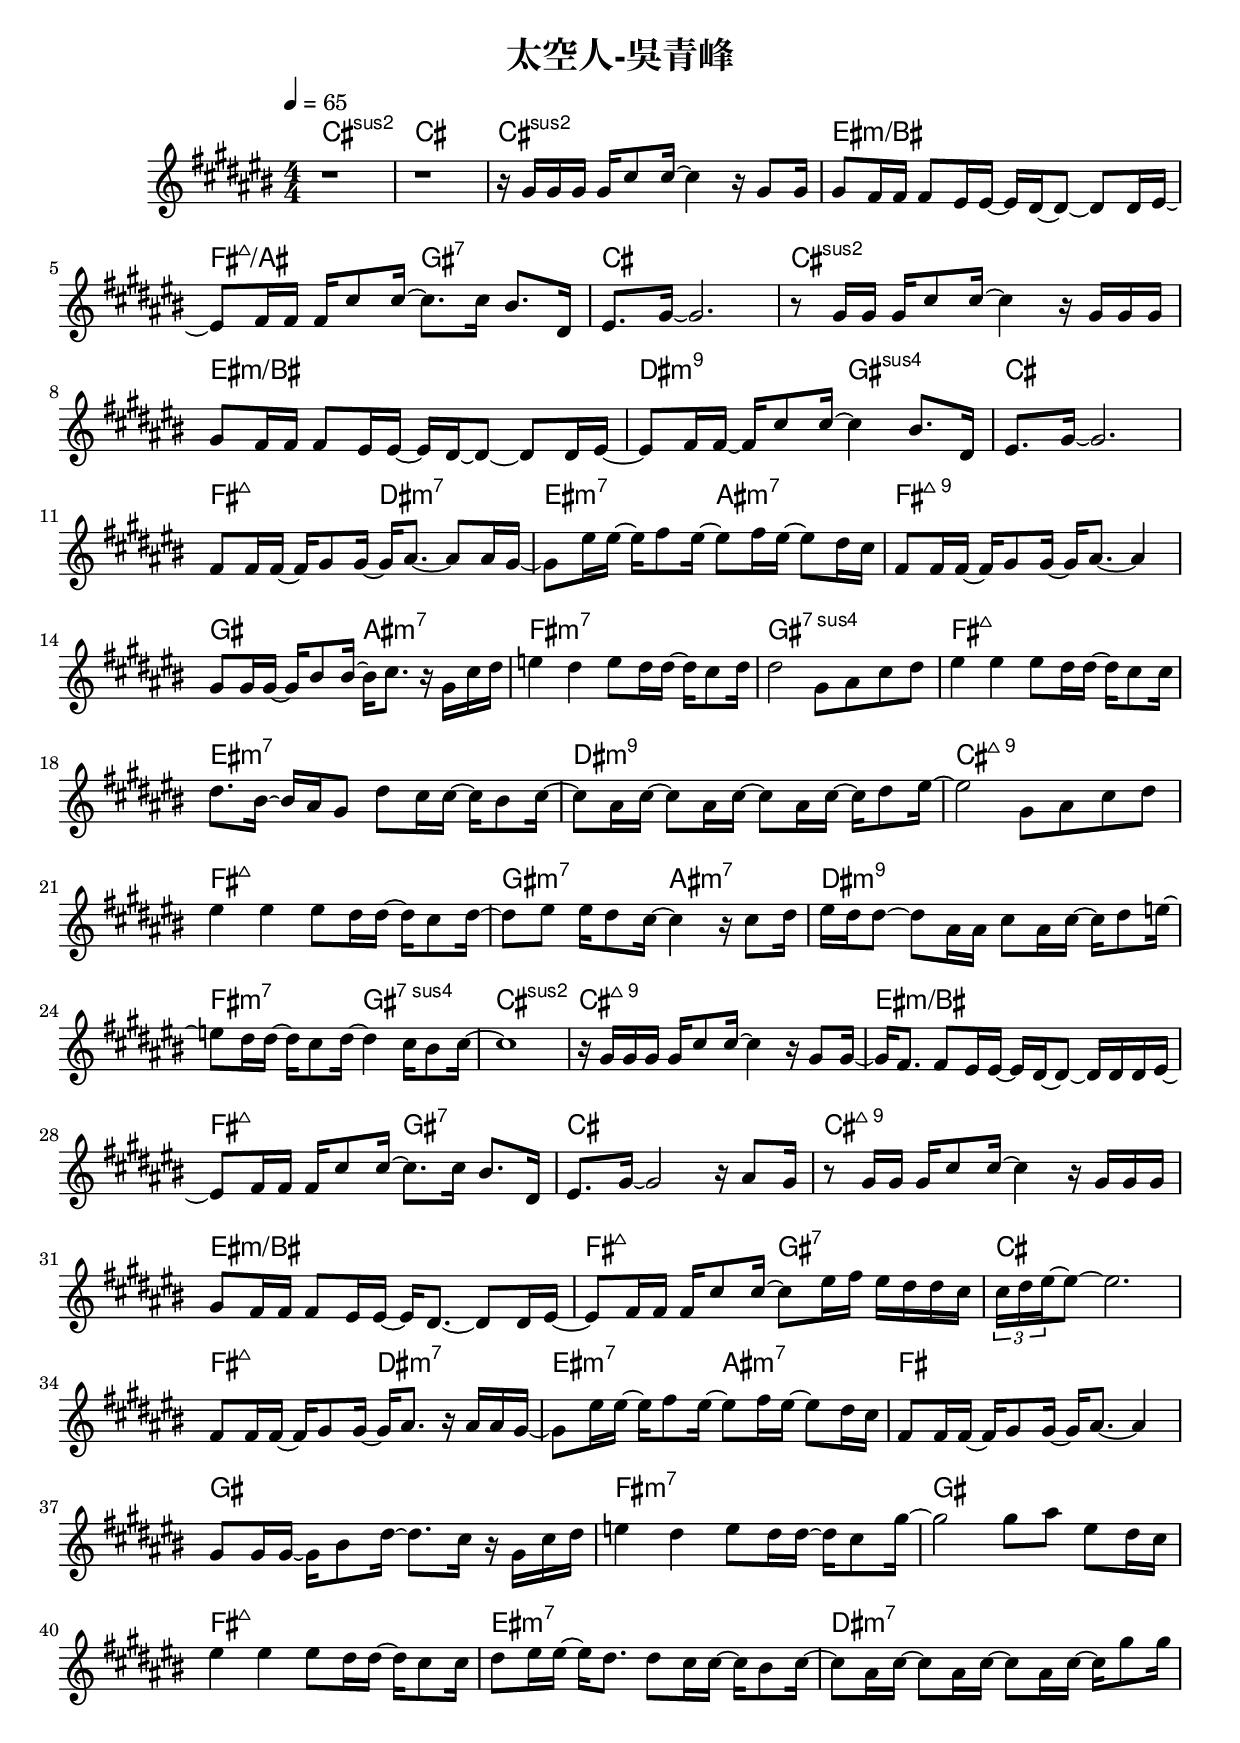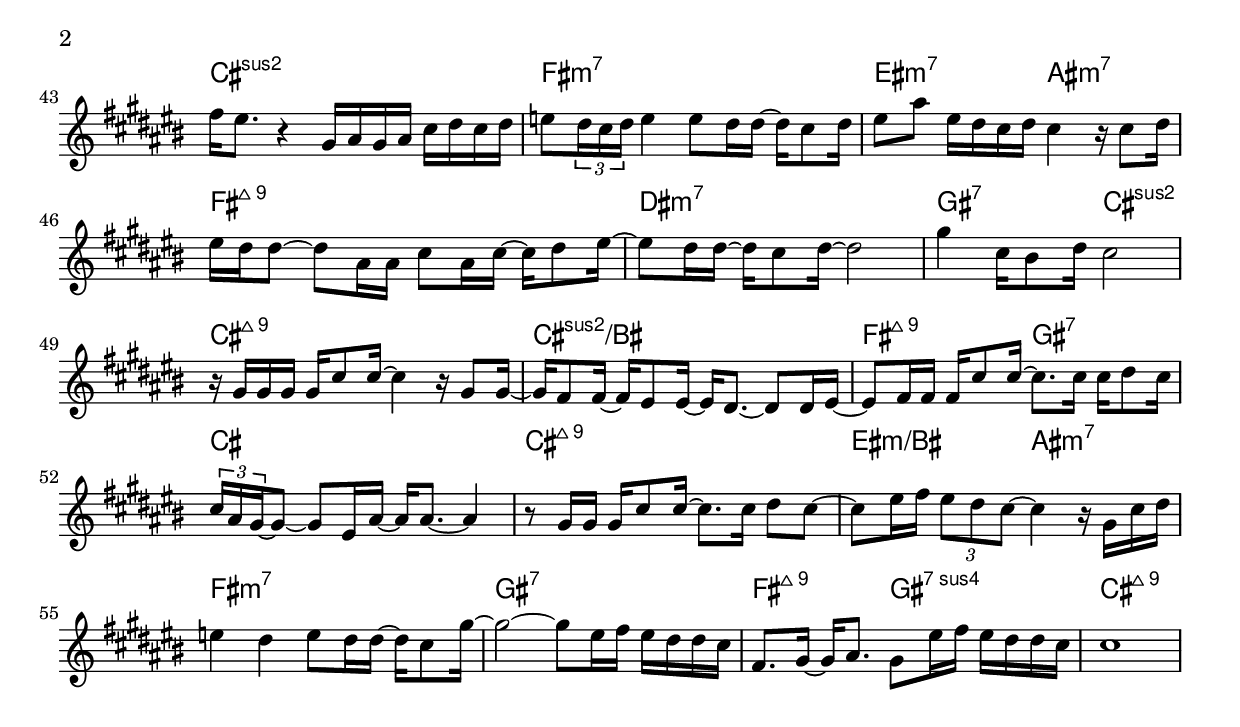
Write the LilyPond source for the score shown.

\header {
  title = "太空人-吳青峰"
  composer = ""
}

righthand = {\clef treble \key cis\major \numericTimeSignature \time 4/4 \tempo 4=65
  <<
  \relative cis''{
    %intro
    r1 | r |
    %verse1
    r16 gis gis gis gis cis8 cis16~ cis4 r16 gis8 gis16 |
    gis8 fis16 fis fis8 eis16 eis~ eis dis~ dis8~ dis dis16 eis~ |
    eis8 fis16 fis fis cis'8 cis16~ cis8. cis16 bis8. dis,16 |
    eis8. gis16~ gis2. |

    r8 gis16 gis gis cis8 cis16~ cis4 r16 gis gis gis |
    gis8 fis16 fis fis8 eis16 eis~ eis dis~ dis8~ dis dis16 eis~ |
    eis8 fis16 fis~ fis cis'8 cis16~ cis4 bis8. dis,16 |
    eis8. gis16~ gis2. |
    %pre-chorus 
    fis8 fis16 fis~ fis gis8 gis16~ gis16 ais8.~ ais8 ais16 gis~|
    gis8 eis'16 eis16~ eis16 fis8 eis16~ eis8 fis16 eis16~ eis8 dis16 cis |
    fis,8 fis16 fis~ fis gis8 gis16~ gis16 ais8.~ ais4 |
    gis8 gis16 gis~ gis bis8 bis16~ bis16 cis8. r16 gis cis dis |
    e4 dis e8 dis16 dis~ dis cis8 dis16 |
    dis2 gis,8 ais cis dis |
    %chorus1
    eis4 eis eis8 dis16 dis~ dis cis8 cis16 |
    dis8. bis16~ bis ais gis8 dis' cis16 cis~ cis bis8 cis16~ |
    cis8 ais16 cis~ cis8 ais16 cis~ cis8 ais16 cis~ cis16 dis8 eis16~|
    eis2 gis,8 ais cis dis |

    eis4 eis eis8 dis16 dis~ dis cis8 dis16~|
    dis8 eis eis16 dis8 cis16~ cis4 r16 cis8 dis16|
    eis dis dis8~ dis ais16 ais cis8 ais16 cis~ cis dis8 e16~|
    e8 dis16 dis~ dis cis8 dis16~ dis4 cis16 bis8 cis16~| cis1 |
    %verse2
    r16 gis gis gis gis cis8 cis16~ cis4 r16 gis8 gis16~ |
    gis16 fis8. fis8 eis16 eis~ eis dis~ dis8~ dis16 dis dis eis~ |
    eis8 fis16 fis fis cis'8 cis16~ cis8. cis16 bis8. dis,16 |
    eis8. gis16~ gis2 r16 ais8 gis16 |

    r8 gis16 gis gis cis8 cis16~ cis4 r16 gis gis gis |
    gis8 fis16 fis fis8 eis16 eis~ eis dis8.~ dis8 dis16 eis~|
    eis8 fis16 fis fis cis'8 cis16~ cis8 eis16 fis eis dis dis cis|
    \tuplet 3/2 8 {cis16 dis eis~} eis8~ eis2.|
    %pre-chorus2
    fis,8 fis16 fis~ fis gis8 gis16~ gis ais8. r16 ais ais gis~|
    gis8 eis'16 eis~ eis fis8 eis16~ eis8 fis16 eis~ eis8 dis16 cis|
    fis,8 fis16 fis~ fis gis8 gis16~ gis ais8.~ ais4|
    gis8 gis16 gis~ gis bis8 dis16~ dis8. cis16 r gis cis dis|
    e4 dis e8 dis16 dis~ dis cis8 gis'16~ |
    gis2 gis8 ais eis dis16 cis |
    %chorus2
    eis4 eis eis8 dis16 dis~ dis cis8 cis16|
    dis8 eis16 eis~ eis dis8. dis8 cis16 cis~ cis bis8 cis16~|
    cis8 ais16 cis~ cis8 ais16 cis~ cis8 ais16 cis~ cis gis'8 gis16|
    fis eis8. r4 gis,16 ais gis ais cis dis cis dis|
    e8 \tuplet 3/2 8 {dis16 cis dis} e4 e8 dis16 dis~ dis cis8 dis16|
    eis8 ais eis16 dis cis dis cis4 r16 cis8 dis16|
    eis16 dis dis8~ dis ais16 ais cis8 ais16 cis~ cis dis8 eis16~|
    eis8 dis16 dis~ dis cis8 dis16~ dis2 |
    gis4 cis,16 bis8 dis16 cis2 |
    %verse3
    r16 gis gis gis gis cis8 cis16~ cis4 r16 gis8 gis16~ |
    gis fis8 fis16~ fis eis8 eis16~ eis dis8.~ dis8 dis16 eis~|
    eis8 fis16 fis fis cis'8 cis16~ cis8. cis16 cis dis8 cis16|
    \tuplet 3/2 8 {cis16 ais gis~} gis8~ gis eis16 ais~ ais ais8.~ ais4|

    r8 gis16 gis gis cis8 cis16~ cis8. cis16 dis8 cis~|
    cis eis16 fis \tuplet 3/2 4 {eis8 dis cis~} cis4 r16 gis cis dis|
    e4 dis e8 dis16 dis~ dis cis8 gis'16~|
    gis2~ gis8 eis16 fis eis dis dis cis|
    fis,8. gis16~ gis ais8. gis8 eis'16 fis eis dis dis cis|
    cis1 |
  
  }

  >>

}

lefthand = {}

chordsname = { \chordmode{
  %intro
  cis1:2 | cis |
  %verse1
  cis:2 | eis:m/bis | fis2:maj7/ais gis:7 | cis1 |
  cis:2 | eis:m/bis | dis2:m9 gis:1.4.5 | cis1 |
  %pre-chorus1
  fis2:maj7 dis:m7 | eis:m7 ais:m7 | fis1:maj9 | gis2 ais:m7 | fis1:m7 | gis:1.4.7 |
  %chorus1
  fis:maj7 | eis:m7 | dis:m9 | cis:maj9 |
  fis:maj7 | gis2:m7 ais:m7 | dis1:m9 | fis2:m7 gis:1.4.7 | cis1:2 |
  %verse2
  cis:maj9 | eis:m/bis | fis2:maj7 gis:7 | cis1 |
  cis:maj9 | eis:m/bis | fis2:maj7 gis:7 | cis1 |
  %pre-chorus2
  fis2:maj7 dis:m7 | eis:m7 ais:m7 | fis1 | gis | fis:m7 | gis1 |
  %chorus2
  fis:maj7 | eis:m7 | dis:m7 | cis:2 |
  fis:m7 | eis2:m7 ais:m7 | fis1:maj9 | dis:m7 | gis2:7 cis:2 |
  %verse3
  cis1:maj9 | cis:2/bis | fis2:maj9 gis:7 | cis1 |
  cis:maj9 | eis2:m/bis ais:m7 |
  fis1:m7 | gis:7 |
  fis2:maj9 gis:1.4.7 | cis1:maj9 |

  }}




\score {<<
  \new ChordNames {\chordsname}
  \new PianoStaff {
    \new Staff \righthand
    }>>

  \layout {}
  \midi {}
}